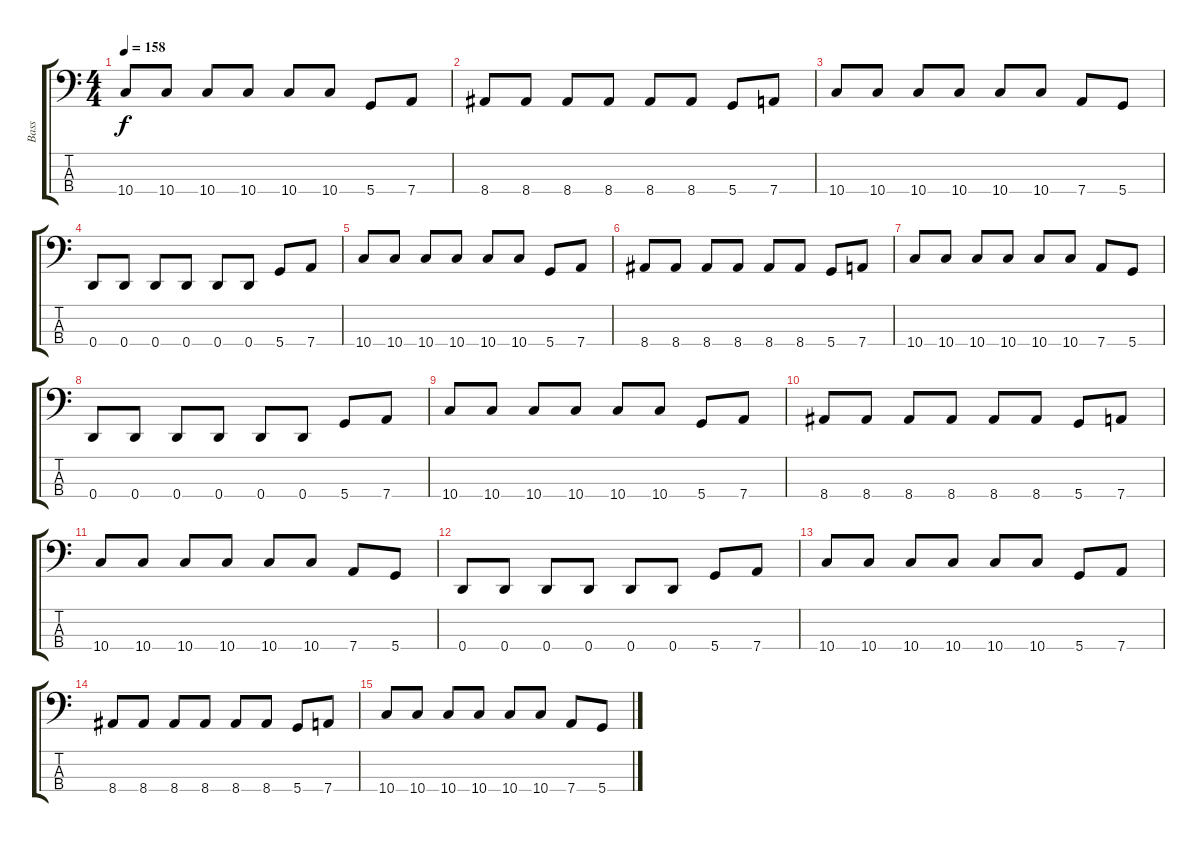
\track ("Bass" "Bass") {instrument electricbasspick}
\staff {score tabs}
\tuning (G2 D2 A1 D1) {hide}
\ts (4 4)
\tempo 158
\clef f4
\ks c
10.4.8{dy f} 10.4.8 10.4.8 10.4.8 10.4.8 10.4.8 5.4.8 7.4.8 |
8.4.8 8.4.8 8.4.8 8.4.8 8.4.8 8.4.8 5.4.8 7.4.8 |
10.4.8 10.4.8 10.4.8 10.4.8 10.4.8 10.4.8 7.4.8 5.4.8 |
0.4.8 0.4.8 0.4.8 0.4.8 0.4.8 0.4.8 5.4.8 7.4.8 |
10.4.8 10.4.8 10.4.8 10.4.8 10.4.8 10.4.8 5.4.8 7.4.8 |
8.4.8 8.4.8 8.4.8 8.4.8 8.4.8 8.4.8 5.4.8 7.4.8 |
10.4.8 10.4.8 10.4.8 10.4.8 10.4.8 10.4.8 7.4.8 5.4.8 |
0.4.8 0.4.8 0.4.8 0.4.8 0.4.8 0.4.8 5.4.8 7.4.8 |
10.4.8 10.4.8 10.4.8 10.4.8 10.4.8 10.4.8 5.4.8 7.4.8 |
8.4.8 8.4.8 8.4.8 8.4.8 8.4.8 8.4.8 5.4.8 7.4.8 |
10.4.8 10.4.8 10.4.8 10.4.8 10.4.8 10.4.8 7.4.8 5.4.8 |
0.4.8 0.4.8 0.4.8 0.4.8 0.4.8 0.4.8 5.4.8 7.4.8 |
10.4.8 10.4.8 10.4.8 10.4.8 10.4.8 10.4.8 5.4.8 7.4.8 |
8.4.8 8.4.8 8.4.8 8.4.8 8.4.8 8.4.8 5.4.8 7.4.8 |
10.4.8 10.4.8 10.4.8 10.4.8 10.4.8 10.4.8 7.4.8 5.4.8
